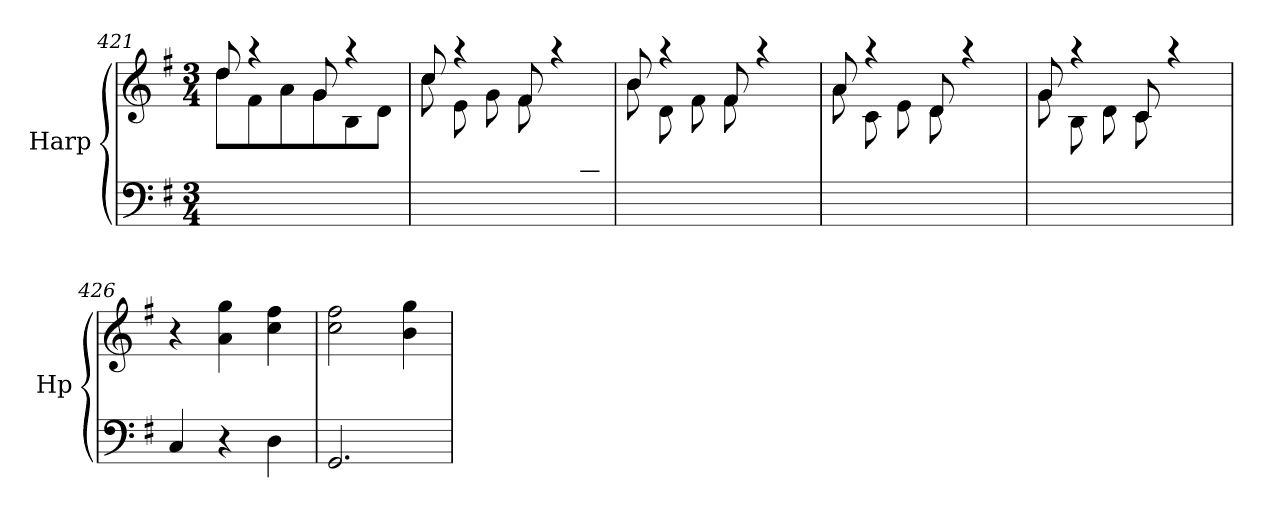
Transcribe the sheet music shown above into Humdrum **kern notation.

**kern	**kern
*part1	*part1
*staff2	*staff1
*I"Harp	*
*I'Hp	*
*clefF4	*clefG2
*k[f#]	*k[f#]
*M3/4	*M3/4
=421	=421
*	*^
2.ryy	8dd/	8dd\L
.	4raa	8f#\
.	.	8a\
.	8g/	8g\
.	4raa	8B\
.	.	8d\J
=422	=422	=422
2ryy	8cc/	8cc\L
.	4raa	8e\
.	.	8g\
.	8f#/	8f#\
8A/	4raa	4ryy
8c/J	.	.
!!LO:LB:g=z	!!
=423	=423	=423
2ryy	8b/	8b\L
.	4raa	8d\
.	.	8f#\
.	8f#/	8f#\
8G/	4raa	4ryy
8B/J	.	.
=424	=424	=424
2ryy	8a/	8a\L
.	4raa	8c\
.	.	8e\
.	8d/	8d\
8F#/	4raa	4ryy
8A/J	.	.
=425	=425	=425
2ryy	8g/	8g\L
.	4raa	8B\
.	.	8d\
.	8c/	8c\
8E/	4raa	4ryy
8G/J	.	.
*	*v	*v
=426	=426
4C/	4r
4r	4a\ 4gg\
4D\	4cc\ 4ff#\
=427	=427
2.GG/	2cc\ 2ff#\
.	4b\ 4gg\
=	=
*-	*-
